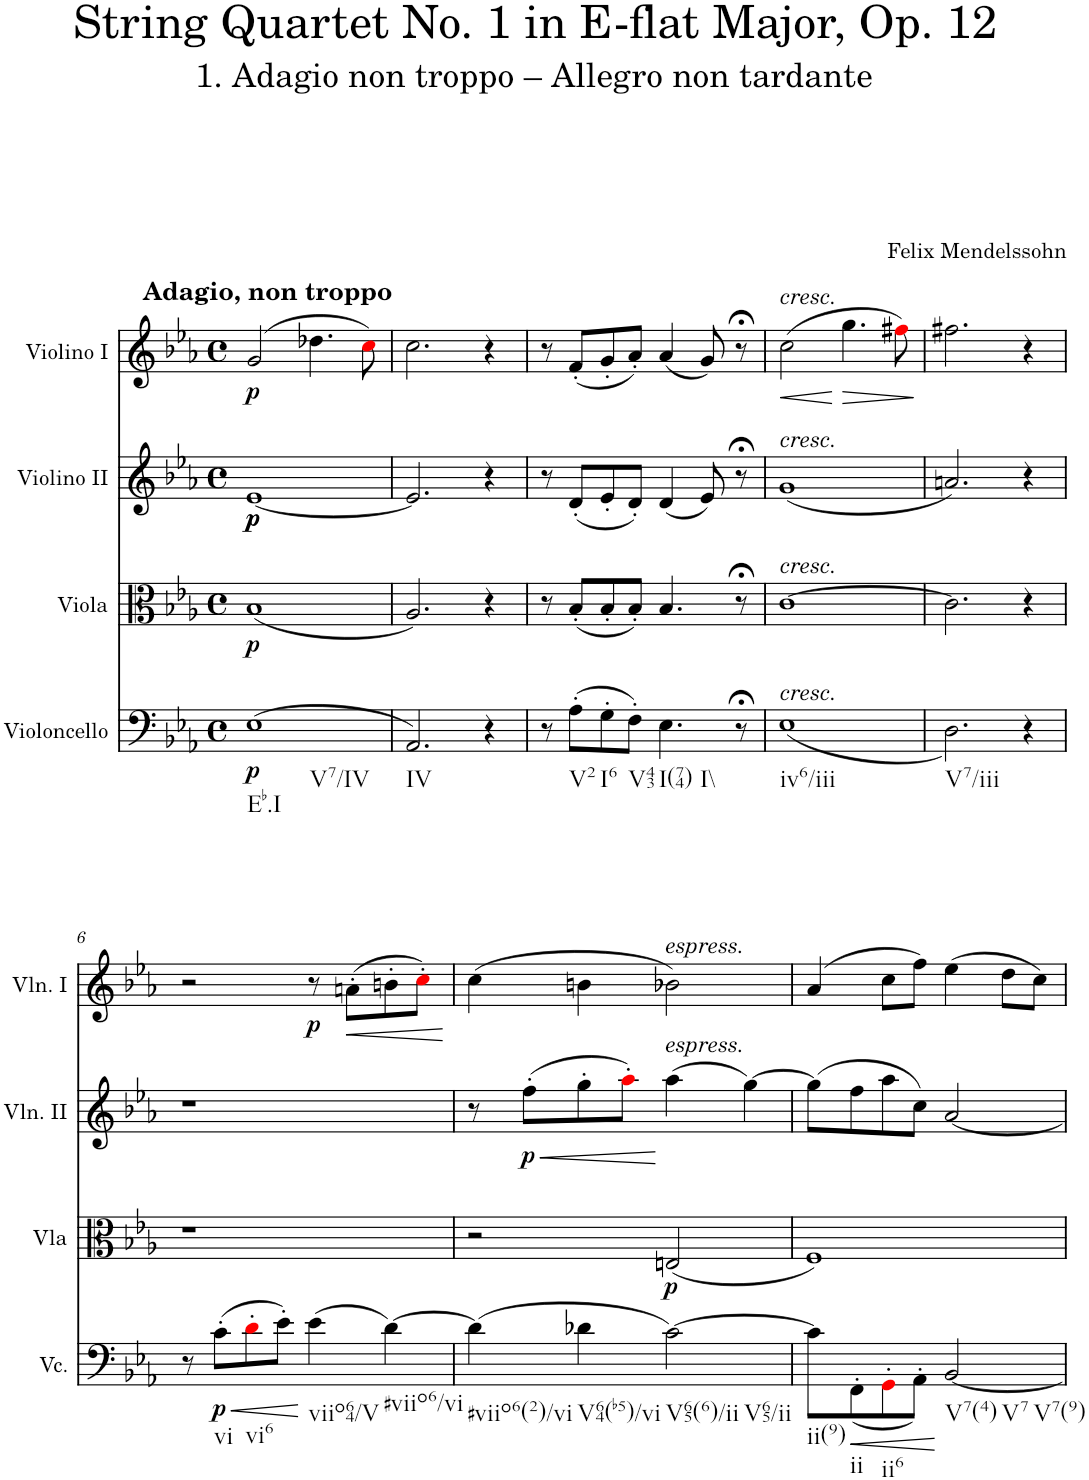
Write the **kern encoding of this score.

**kern	**dynam	**kern	**dynam	**kern	**dynam	**kern	**dynam
*part4	*part4	*part3	*part3	*part2	*part2	*part1	*part1
*staff4	*staff4	*staff3	*staff3	*staff2	*staff2	*staff1	*staff1
*I"Violoncello	*	*I"Viola	*	*I"Violino II	*	*I"Violino I	*
*I'Vc.	*	*I'Vla	*	*I'Vln. II	*	*I'Vln. I	*
*clefF4	*	*clefC3	*	*clefG2	*	*clefG2	*
*k[b-e-a-]	*	*k[b-e-a-]	*	*k[b-e-a-]	*	*k[b-e-a-]	*
*M4/4	*	*M4/4	*	*M4/4	*	*M4/4	*
*met(c)	*	*met(c)	*	*met(c)	*	*met(c)	*
=1	=1	=1	=1	=1	=1	=1	=1
!	!	!	!	!	!	!LO:TX:a:B:t=Adagio, non troppo	!
!LO:TX:b:t=Eb.I	!	!	!	!	!	!	!
!LO:TX:b:t=V7/IV	!	!	!	!	!	!	!
!	!LO:DY:b	!	!LO:DY:b	!	!LO:DY:b	!	!
!	!	!	!	!	!LO:DY:n=1:b	!	!LO:DY:b
(>1E-	p	(<1B-	p	[1e-	p p	(>2g/	p
.	.	.	.	.	.	4.dd-X\	.
.	.	.	.	.	.	8cci\)	.
=2	=2	=2	=2	=2	=2	=2	=2
!LO:TX:b:t=IV	!	!	!	!	!	!	!
2.AA-/)	.	2.A-/)	.	2.e-/]	.	2.cc\	.
4r	.	4r	.	4r	.	4r	.
=3	=3	=3	=3	=3	=3	=3	=3
8r	.	8r	.	8r	.	8r	.
!LO:TX:b:t=V2	!	!	!	!	!	!	!
(>8A-'\L	.	(<8B-'/L	.	(<8d'/L	.	(<8f'/L	.
!LO:TX:b:t=I6	!	!	!	!	!	!	!
8G'\	.	8B-'/	.	8e-'/	.	8g'/	.
!LO:TX:b:t=V43	!	!	!	!	!	!	!
8F'\J)	.	8B-'/J)	.	8d'/J)	.	8a-'/J)	.
!LO:TX:b:t=I(74)	!	!	!	!	!	!	!
!LO:TX:b:t=I\\	!	!	!	!	!	!	!
4.E-\	.	4.B-/	.	(<4d/	.	(<4a-/	.
.	.	.	.	8e-/)	.	8g/)	.
8r;<	.	8r;<	.	8r;<	.	8r;<	.
=4	=4	=4	=4	=4	=4	=4	=4
!	!	!	!	!	!	!LO:TX:a:i:t=cresc.	!
!	!	!	!	!LO:TX:a:i:t=cresc.	!	!	!
!	!	!LO:TX:a:i:t=cresc.	!	!	!	!	!
!LO:TX:a:i:t=cresc.	!	!	!	!	!	!	!
!LO:TX:b:t=iv6/iii	!	!	!	!	!	!	!
!	!	!	!	!	!	!	!LO:HP:b
(<1E-	.	[1c	.	(<1g	.	(>2cc\	<
!	!	!	!	!	!	!	!LO:HP:n=1:b
.	.	.	.	.	.	4.gg\	[ >
.	.	.	.	.	.	8ff#Xi\)	.
.	.	.	.	.	.	.	]
=5	=5	=5	=5	=5	=5	=5	=5
!LO:TX:b:t=V7/iii	!	!	!	!	!	!	!
2.D\)	.	2.c\]	.	2.an/)	.	2.ff#X\	.
4r	.	4r	.	4r	.	4r	.
!!LO:LB:g=z
=6	=6	=6	=6	=6	=6	=6	=6
8r	.	1r	.	1r	.	2r	.
!LO:TX:b:t=vi	!	!	!	!	!	!	!
!	!LO:HP:b	!	!	!	!	!	!
!	!LO:DY:n=1:b	!	!	!	!	!	!
(>8c'\L	< p	.	.	.	.	.	.
!LO:TX:b:t=vi6	!	!	!	!	!	!	!
8d'i\	.	.	.	.	.	.	.
8e-'\J)	.	.	.	.	.	.	.
!LO:TX:b:t=viio64/V	!	!	!	!	!	!	!
!	!	!	!	!	!	!	!LO:DY:b
(>4e-\	[	.	.	.	.	8r	p
!	!	!	!	!	!	!	!LO:HP:b
.	.	.	.	.	.	(>8an'\L	<
!LO:TX:b:t=#viio6/vi	!	!	!	!	!	!	!
[4d\)	.	.	.	.	.	8bn'\	.
.	.	.	.	.	.	8cc'i\J)	.
.	.	.	.	.	.	.	[
=7	=7	=7	=7	=7	=7	=7	=7
!LO:TX:b:t=#viio6(2)/vi	!	!	!	!	!	!	!
(>4d\]	.	2r	.	8r	.	(>4cc\	.
!	!	!	!	!	!LO:HP:b	!	!
!	!	!	!	!	!LO:DY:n=1:b	!	!
.	.	.	.	(>8ff'\L	< p	.	.
!LO:TX:b:t=V64(b5)/vi	!	!	!	!	!	!	!
4d-X\	.	.	.	8gg'\	.	4bn\	.
.	.	.	.	8aa-'i\J)	.	.	.
!	!	!	!	!	!	!LO:TX:a:i:t=espress.	!
!	!	!	!	!LO:TX:a:i:t=espress.	!	!	!
!LO:TX:b:t=V65(6)/ii	!	!	!	!	!	!	!
!LO:TX:b:t=V65/ii	!	!	!	!	!	!	!
!	!	!	!LO:DY:b	!	!	!	!
[2c\)	.	(<2En/	p	(>4aa-\	[	2b-X\)	.
.	.	.	.	[4gg\)	.	.	.
=8	=8	=8	=8	=8	=8	=8	=8
!LO:TX:b:t=ii(9)	!	!	!	!	!	!	!
8c\L]	.	1F)	.	(>8gg\L]	.	(>4a-/	.
!LO:TX:b:t=ii	!	!	!	!	!	!	!
!	!LO:HP:b	!	!	!	!	!	!
(<8FF'\	<	.	.	8ff\	.	.	.
!LO:TX:b:t=ii6	!	!	!	!	!	!	!
8GG'i\	.	.	.	8aa-\	.	8cc\L	.
8AA-'\J)	.	.	.	8cc\J)	.	8ff\J)	.
!LO:TX:b:t=V7(4)	!	!	!	!	!	!	!
!LO:TX:b:t=V7	!	!	!	!	!	!	!
!LO:TX:b:t=V7(9)	!	!	!	!	!	!	!
[2BB-/	[	.	.	[2a-/	.	(>4ee-\	.
.	.	.	.	.	.	8dd\L	.
.	.	.	.	.	.	8cc\J)	.
=	=	=	=	=	=	=	=
*-	*-	*-	*-	*-	*-	*-	*-
